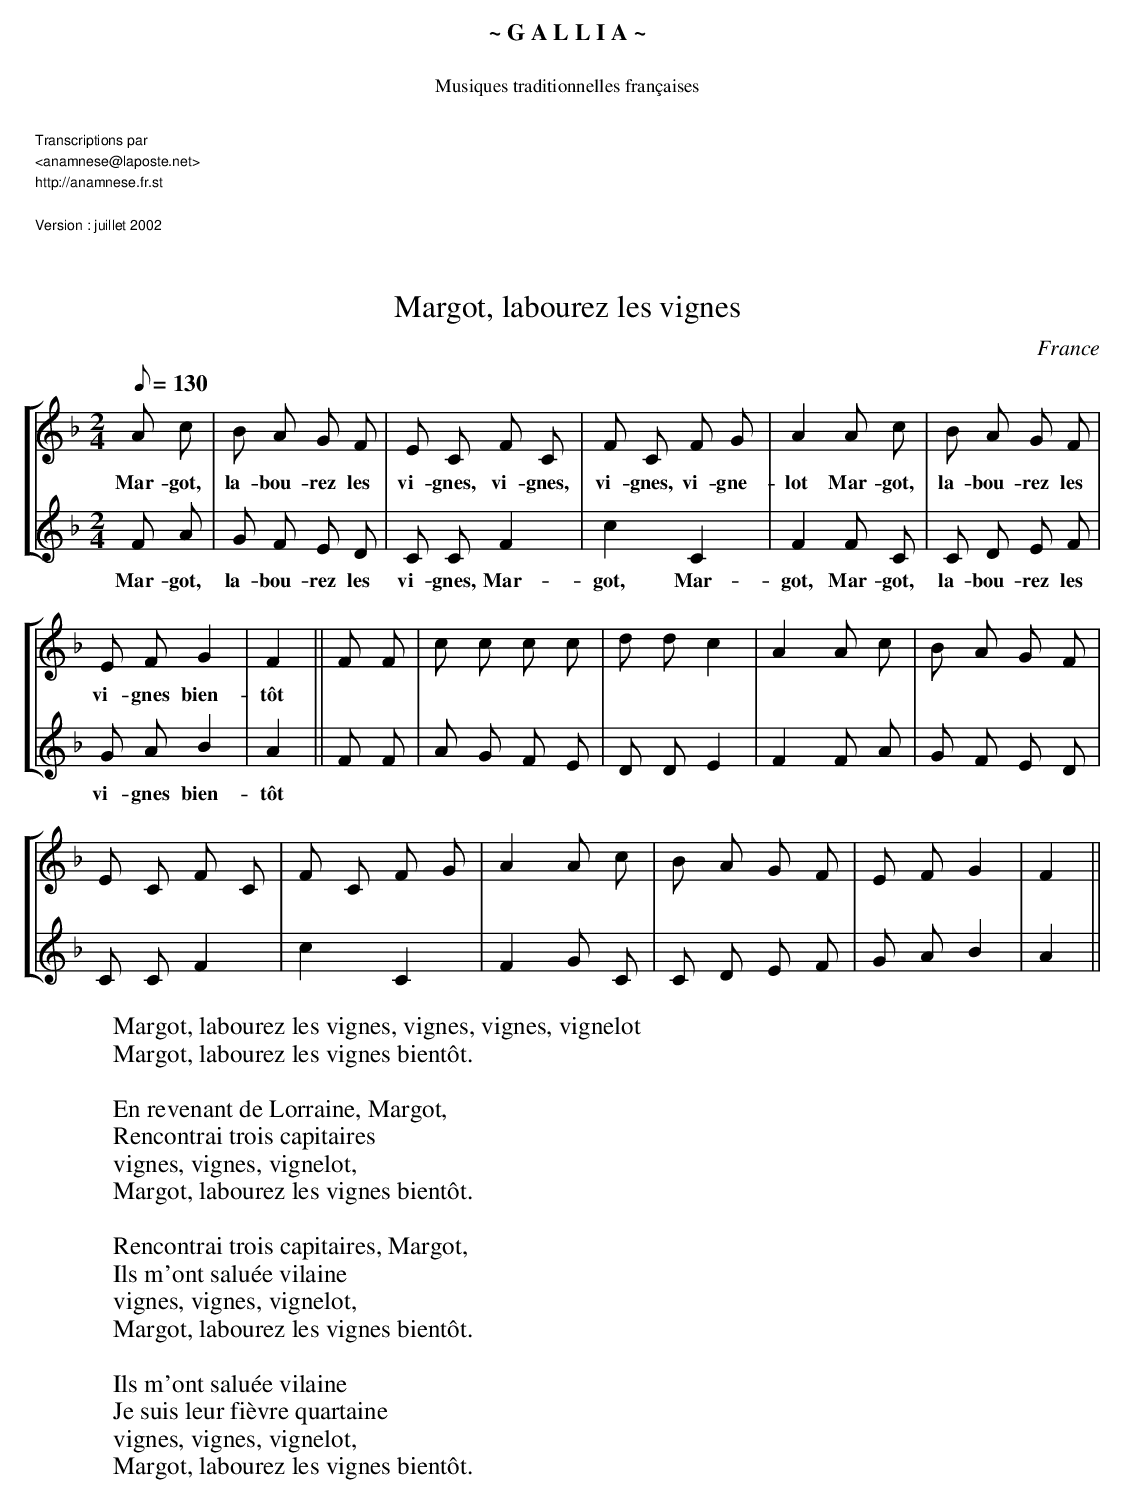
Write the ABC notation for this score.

X:1
T:Margot, labourez les vignes
O:France
M:2/4
L:1/8
Q:1/8=130
K:F
%%staves [1 2]
V:1
A c | B A G F | E C F C | F C F G | A2 A c | B A G F |
w:Mar-got, | la-bou-rez les | vi-gnes, vi-gnes, |  vi-gnes, vi-gne-|lot Mar-got,| la-bou-rez les |
E F G2 |F2 || F F | c c c c | d d c2 | A2 A c | B A G F |
w: vi-gnes bien-tôt |
E C F C | F C F G | A2 A c | B A G F | E F G2 |F2 ||
V:2
F A | G F E D | C C F2 | c2 C2 | F2 F C | C D E F |
w:Mar-got, | la-bou-rez les | vi-gnes, Mar-| got, Mar-| got, Mar-got,|la-bou-rez les |
G A B2 | A2 || F F | A G F E | D D E2 | F2 F A | G F E D |
w: vi-gnes bien-tôt
C C F2 | c2 C2 | F2 G C | C D E F | G A B2 | A2 ||
W:Margot, labourez les vignes, vignes, vignes, vignelot
W:Margot, labourez les vignes bientôt.
W:
W:En revenant de Lorraine, Margot,
W:Rencontrai trois capitaires
W:vignes, vignes, vignelot,
W:Margot, labourez les vignes bientôt.
W:
W:Rencontrai trois capitaires, Margot,
W:Ils m'ont saluée vilaine
W:vignes, vignes, vignelot,
W:Margot, labourez les vignes bientôt.
W:
W:Ils m'ont saluée vilaine
W:Je suis leur fièvre quartaine
W:vignes, vignes, vignelot,
W:Margot, labourez les vignes bientôt.
